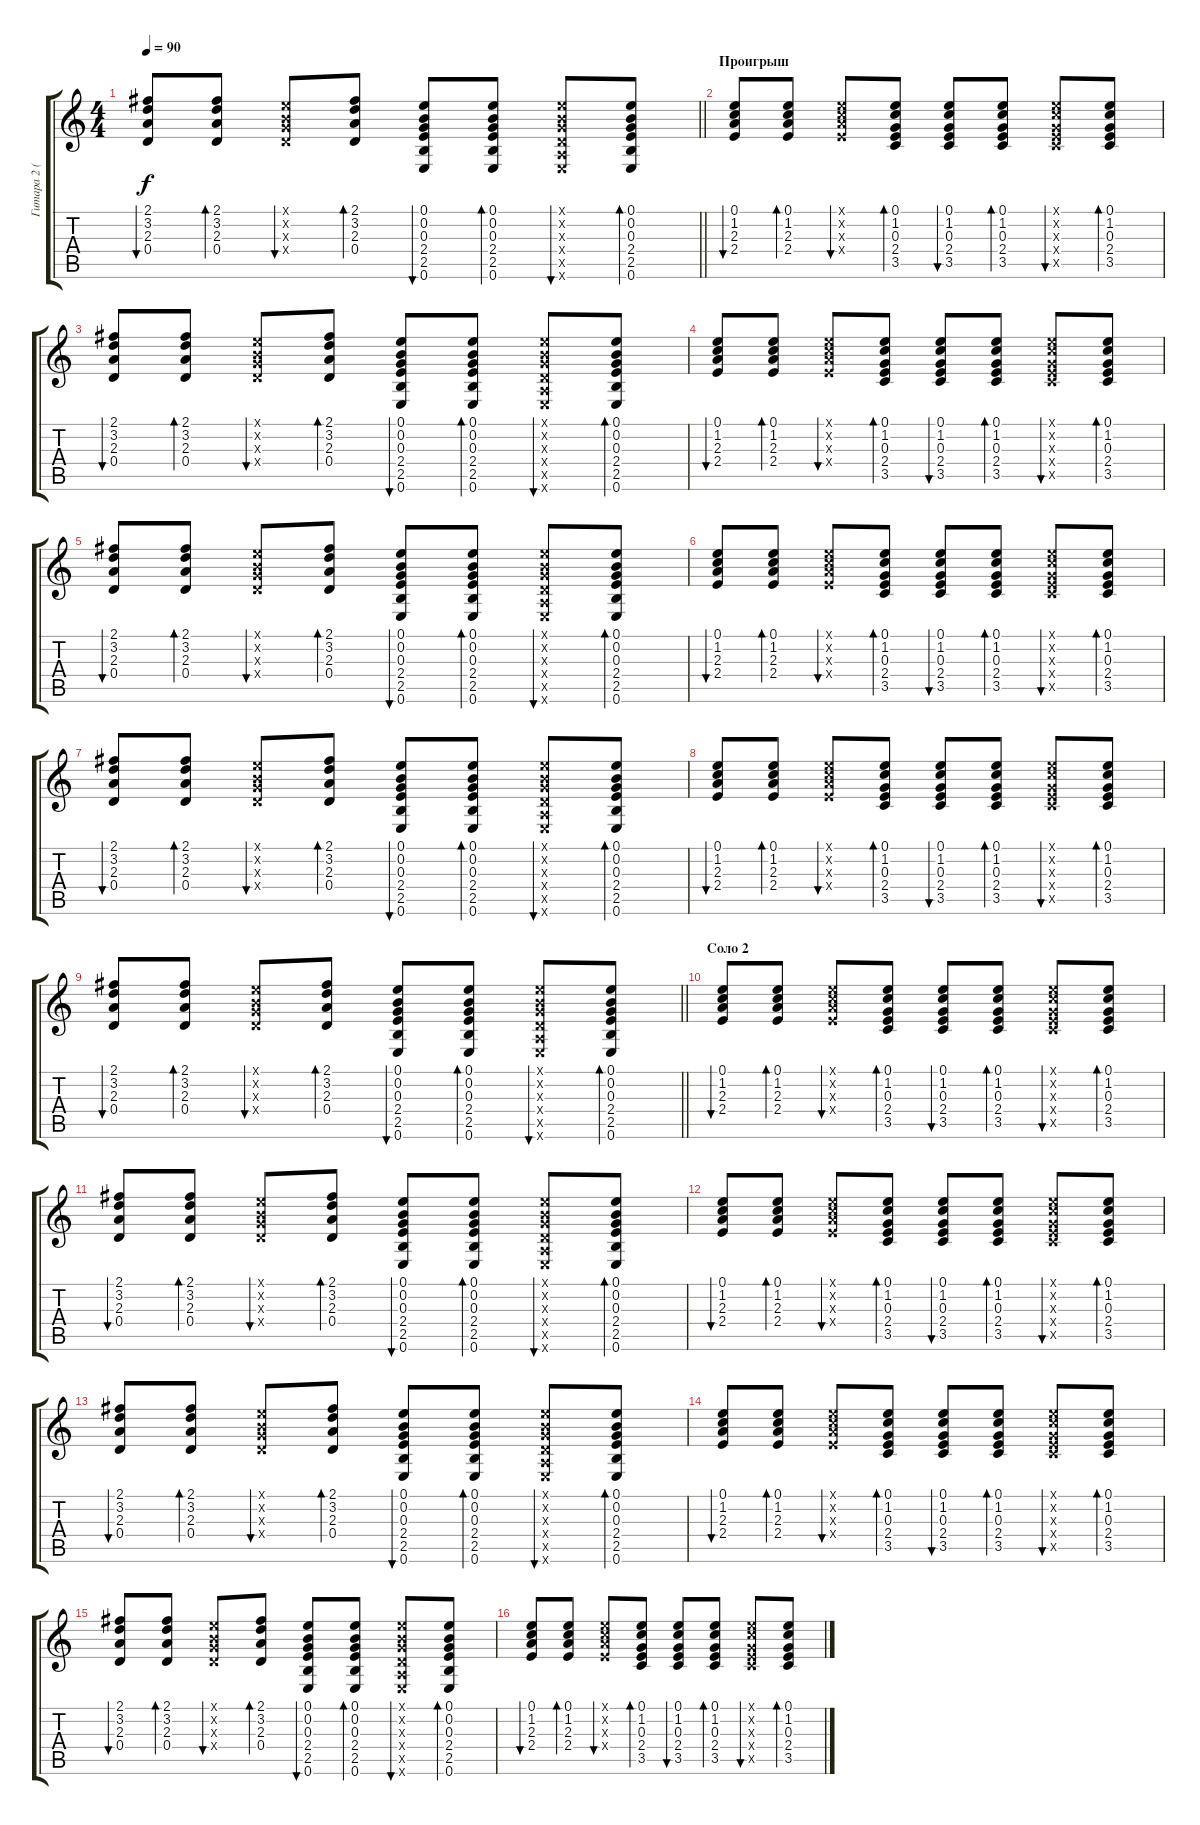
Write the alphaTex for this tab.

\track ("Гитара 2 (акустика)" "Гитара 2 (") {instrument acousticguitarsteel}
\staff {score tabs}
\tuning (E4 B3 G3 D3 A2 E2) {hide}
\ts (4 4)
\tempo 90
\clef g2
\barLineRight lightlight
\ks c
(2.1 3.2 2.3 0.4).8{bu 60 dy f} (2.1 3.2 2.3 0.4).8{bd 60} (0.1{x} 0.2{x} 0.3{x} 0.4{x}).8{bu 60} (2.1 3.2 2.3 0.4).8{bd 60} (0.1 0.2 0.3 2.4 2.5 0.6).8{bu 60} (0.1 0.2 0.3 2.4 2.5 0.6).8{bd 60} (0.1{x} 0.2{x} 0.3{x} 0.4{x} 0.5{x} 0.6{x}).8{bu 60} (0.1 0.2 0.3 2.4 2.5 0.6).8{bd 60} |
\section ("" "Проигрыш")
(0.1 1.2 2.3 2.4).8{bu 60} (0.1 1.2 2.3 2.4).8{bd 60} (0.1{x} 1.2{x} 2.3{x} 2.4{x}).8{bu 60} (0.1 1.2 0.3 2.4 3.5).8{bd 60} (0.1 1.2 0.3 2.4 3.5).8{bu 60} (0.1 1.2 0.3 2.4 3.5).8{bd 60} (0.1{x} 1.2{x} 0.3{x} 2.4{x} 3.5{x}).8{bu 60} (0.1 1.2 0.3 2.4 3.5).8{bd 60} |
(2.1 3.2 2.3 0.4).8{bu 60} (2.1 3.2 2.3 0.4).8{bd 60} (0.1{x} 0.2{x} 0.3{x} 0.4{x}).8{bu 60} (2.1 3.2 2.3 0.4).8{bd 60} (0.1 0.2 0.3 2.4 2.5 0.6).8{bu 60} (0.1 0.2 0.3 2.4 2.5 0.6).8{bd 60} (0.1{x} 0.2{x} 0.3{x} 0.4{x} 0.5{x} 0.6{x}).8{bu 60} (0.1 0.2 0.3 2.4 2.5 0.6).8{bd 60} |
(0.1 1.2 2.3 2.4).8{bu 60} (0.1 1.2 2.3 2.4).8{bd 60} (0.1{x} 1.2{x} 2.3{x} 2.4{x}).8{bu 60} (0.1 1.2 0.3 2.4 3.5).8{bd 60} (0.1 1.2 0.3 2.4 3.5).8{bu 60} (0.1 1.2 0.3 2.4 3.5).8{bd 60} (0.1{x} 1.2{x} 0.3{x} 2.4{x} 3.5{x}).8{bu 60} (0.1 1.2 0.3 2.4 3.5).8{bd 60} |
(2.1 3.2 2.3 0.4).8{bu 60} (2.1 3.2 2.3 0.4).8{bd 60} (0.1{x} 0.2{x} 0.3{x} 0.4{x}).8{bu 60} (2.1 3.2 2.3 0.4).8{bd 60} (0.1 0.2 0.3 2.4 2.5 0.6).8{bu 60} (0.1 0.2 0.3 2.4 2.5 0.6).8{bd 60} (0.1{x} 0.2{x} 0.3{x} 0.4{x} 0.5{x} 0.6{x}).8{bu 60} (0.1 0.2 0.3 2.4 2.5 0.6).8{bd 60} |
(0.1 1.2 2.3 2.4).8{bu 60} (0.1 1.2 2.3 2.4).8{bd 60} (0.1{x} 1.2{x} 2.3{x} 2.4{x}).8{bu 60} (0.1 1.2 0.3 2.4 3.5).8{bd 60} (0.1 1.2 0.3 2.4 3.5).8{bu 60} (0.1 1.2 0.3 2.4 3.5).8{bd 60} (0.1{x} 1.2{x} 0.3{x} 2.4{x} 3.5{x}).8{bu 60} (0.1 1.2 0.3 2.4 3.5).8{bd 60} |
(2.1 3.2 2.3 0.4).8{bu 60} (2.1 3.2 2.3 0.4).8{bd 60} (0.1{x} 0.2{x} 0.3{x} 0.4{x}).8{bu 60} (2.1 3.2 2.3 0.4).8{bd 60} (0.1 0.2 0.3 2.4 2.5 0.6).8{bu 60} (0.1 0.2 0.3 2.4 2.5 0.6).8{bd 60} (0.1{x} 0.2{x} 0.3{x} 0.4{x} 0.5{x} 0.6{x}).8{bu 60} (0.1 0.2 0.3 2.4 2.5 0.6).8{bd 60} |
(0.1 1.2 2.3 2.4).8{bu 60} (0.1 1.2 2.3 2.4).8{bd 60} (0.1{x} 1.2{x} 2.3{x} 2.4{x}).8{bu 60} (0.1 1.2 0.3 2.4 3.5).8{bd 60} (0.1 1.2 0.3 2.4 3.5).8{bu 60} (0.1 1.2 0.3 2.4 3.5).8{bd 60} (0.1{x} 1.2{x} 0.3{x} 2.4{x} 3.5{x}).8{bu 60} (0.1 1.2 0.3 2.4 3.5).8{bd 60} |
\barLineRight lightlight
(2.1 3.2 2.3 0.4).8{bu 60} (2.1 3.2 2.3 0.4).8{bd 60} (0.1{x} 0.2{x} 0.3{x} 0.4{x}).8{bu 60} (2.1 3.2 2.3 0.4).8{bd 60} (0.1 0.2 0.3 2.4 2.5 0.6).8{bu 60} (0.1 0.2 0.3 2.4 2.5 0.6).8{bd 60} (0.1{x} 0.2{x} 0.3{x} 0.4{x} 0.5{x} 0.6{x}).8{bu 60} (0.1 0.2 0.3 2.4 2.5 0.6).8{bd 60} |
\section ("" "Соло 2")
(0.1 1.2 2.3 2.4).8{bu 60} (0.1 1.2 2.3 2.4).8{bd 60} (0.1{x} 1.2{x} 2.3{x} 2.4{x}).8{bu 60} (0.1 1.2 0.3 2.4 3.5).8{bd 60} (0.1 1.2 0.3 2.4 3.5).8{bu 60} (0.1 1.2 0.3 2.4 3.5).8{bd 60} (0.1{x} 1.2{x} 0.3{x} 2.4{x} 3.5{x}).8{bu 60} (0.1 1.2 0.3 2.4 3.5).8{bd 60} |
(2.1 3.2 2.3 0.4).8{bu 60} (2.1 3.2 2.3 0.4).8{bd 60} (0.1{x} 0.2{x} 0.3{x} 0.4{x}).8{bu 60} (2.1 3.2 2.3 0.4).8{bd 60} (0.1 0.2 0.3 2.4 2.5 0.6).8{bu 60} (0.1 0.2 0.3 2.4 2.5 0.6).8{bd 60} (0.1{x} 0.2{x} 0.3{x} 0.4{x} 0.5{x} 0.6{x}).8{bu 60} (0.1 0.2 0.3 2.4 2.5 0.6).8{bd 60} |
(0.1 1.2 2.3 2.4).8{bu 60} (0.1 1.2 2.3 2.4).8{bd 60} (0.1{x} 1.2{x} 2.3{x} 2.4{x}).8{bu 60} (0.1 1.2 0.3 2.4 3.5).8{bd 60} (0.1 1.2 0.3 2.4 3.5).8{bu 60} (0.1 1.2 0.3 2.4 3.5).8{bd 60} (0.1{x} 1.2{x} 0.3{x} 2.4{x} 3.5{x}).8{bu 60} (0.1 1.2 0.3 2.4 3.5).8{bd 60} |
(2.1 3.2 2.3 0.4).8{bu 60} (2.1 3.2 2.3 0.4).8{bd 60} (0.1{x} 0.2{x} 0.3{x} 0.4{x}).8{bu 60} (2.1 3.2 2.3 0.4).8{bd 60} (0.1 0.2 0.3 2.4 2.5 0.6).8{bu 60} (0.1 0.2 0.3 2.4 2.5 0.6).8{bd 60} (0.1{x} 0.2{x} 0.3{x} 0.4{x} 0.5{x} 0.6{x}).8{bu 60} (0.1 0.2 0.3 2.4 2.5 0.6).8{bd 60} |
(0.1 1.2 2.3 2.4).8{bu 60} (0.1 1.2 2.3 2.4).8{bd 60} (0.1{x} 1.2{x} 2.3{x} 2.4{x}).8{bu 60} (0.1 1.2 0.3 2.4 3.5).8{bd 60} (0.1 1.2 0.3 2.4 3.5).8{bu 60} (0.1 1.2 0.3 2.4 3.5).8{bd 60} (0.1{x} 1.2{x} 0.3{x} 2.4{x} 3.5{x}).8{bu 60} (0.1 1.2 0.3 2.4 3.5).8{bd 60} |
(2.1 3.2 2.3 0.4).8{bu 60} (2.1 3.2 2.3 0.4).8{bd 60} (0.1{x} 0.2{x} 0.3{x} 0.4{x}).8{bu 60} (2.1 3.2 2.3 0.4).8{bd 60} (0.1 0.2 0.3 2.4 2.5 0.6).8{bu 60} (0.1 0.2 0.3 2.4 2.5 0.6).8{bd 60} (0.1{x} 0.2{x} 0.3{x} 0.4{x} 0.5{x} 0.6{x}).8{bu 60} (0.1 0.2 0.3 2.4 2.5 0.6).8{bd 60} |
(0.1 1.2 2.3 2.4).8{bu 60} (0.1 1.2 2.3 2.4).8{bd 60} (0.1{x} 1.2{x} 2.3{x} 2.4{x}).8{bu 60} (0.1 1.2 0.3 2.4 3.5).8{bd 60} (0.1 1.2 0.3 2.4 3.5).8{bu 60} (0.1 1.2 0.3 2.4 3.5).8{bd 60} (0.1{x} 1.2{x} 0.3{x} 2.4{x} 3.5{x}).8{bu 60} (0.1 1.2 0.3 2.4 3.5).8{bd 60}
